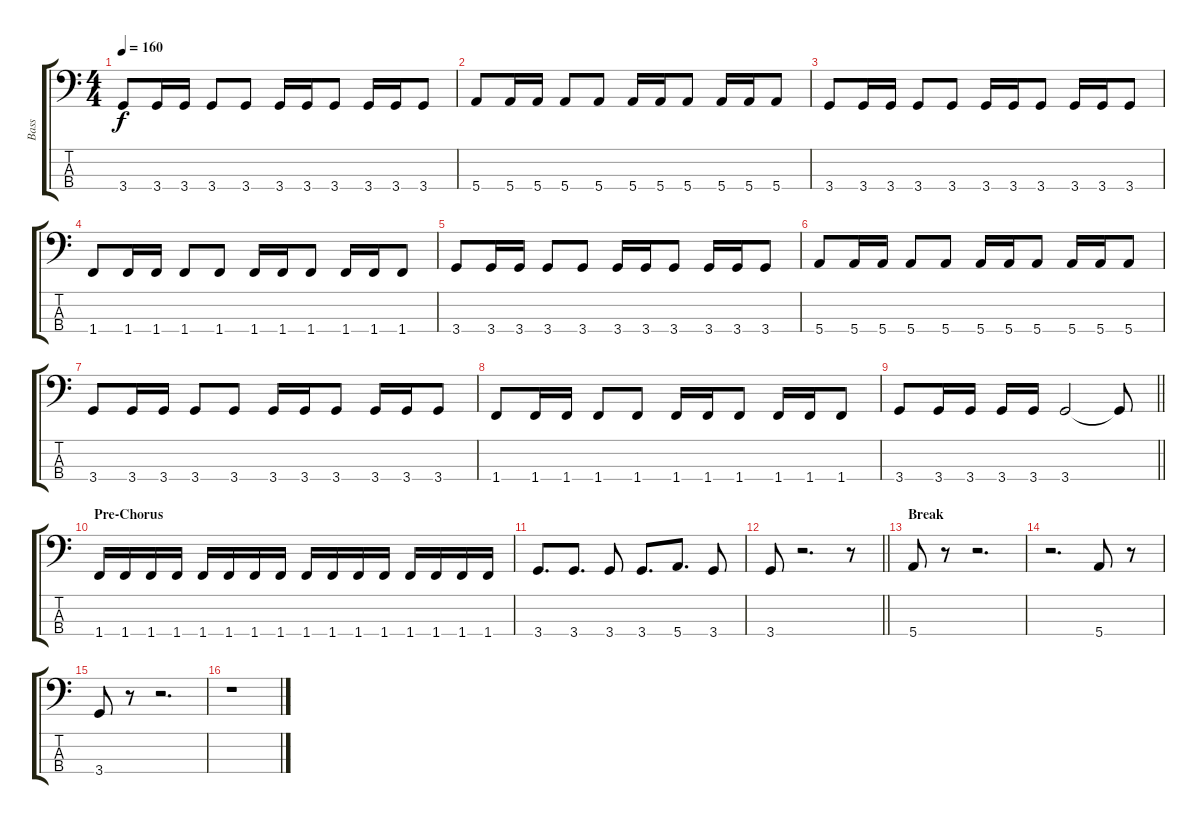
\track ("Bass" "Bass") {instrument electricbassfinger}
\staff {score tabs}
\tuning (G2 D2 A1 E1) {hide}
\ts (4 4)
\tempo 160
\clef f4
\ks c
3.4.8{dy f} 3.4.16 3.4.16 3.4.8 3.4.8 3.4.16 3.4.16 3.4.8 3.4.16 3.4.16 3.4.8 |
5.4.8 5.4.16 5.4.16 5.4.8 5.4.8 5.4.16 5.4.16 5.4.8 5.4.16 5.4.16 5.4.8 |
3.4.8 3.4.16 3.4.16 3.4.8 3.4.8 3.4.16 3.4.16 3.4.8 3.4.16 3.4.16 3.4.8 |
1.4.8 1.4.16 1.4.16 1.4.8 1.4.8 1.4.16 1.4.16 1.4.8 1.4.16 1.4.16 1.4.8 |
3.4.8 3.4.16 3.4.16 3.4.8 3.4.8 3.4.16 3.4.16 3.4.8 3.4.16 3.4.16 3.4.8 |
5.4.8 5.4.16 5.4.16 5.4.8 5.4.8 5.4.16 5.4.16 5.4.8 5.4.16 5.4.16 5.4.8 |
3.4.8 3.4.16 3.4.16 3.4.8 3.4.8 3.4.16 3.4.16 3.4.8 3.4.16 3.4.16 3.4.8 |
1.4.8 1.4.16 1.4.16 1.4.8 1.4.8 1.4.16 1.4.16 1.4.8 1.4.16 1.4.16 1.4.8 |
\barLineRight lightlight
3.4.8 3.4.16 3.4.16 3.4.16 3.4.16 3.4.2 3.4{t}.8 |
\section ("" "Pre-Chorus")
1.4.16 1.4.16 1.4.16 1.4.16 1.4.16 1.4.16 1.4.16 1.4.16 1.4.16 1.4.16 1.4.16 1.4.16 1.4.16 1.4.16 1.4.16 1.4.16 |
3.4.8{d} 3.4.8{d} 3.4.8 3.4.8{d} 5.4.8{d} 3.4.8 |
\barLineRight lightlight
3.4.8 r.2{d} r.8 |
\section ("" "Break")
5.4.8 r.8 r.2{d} |
r.2{d} 5.4.8 r.8 |
3.4.8 r.8 r.2{d} |
r.1
